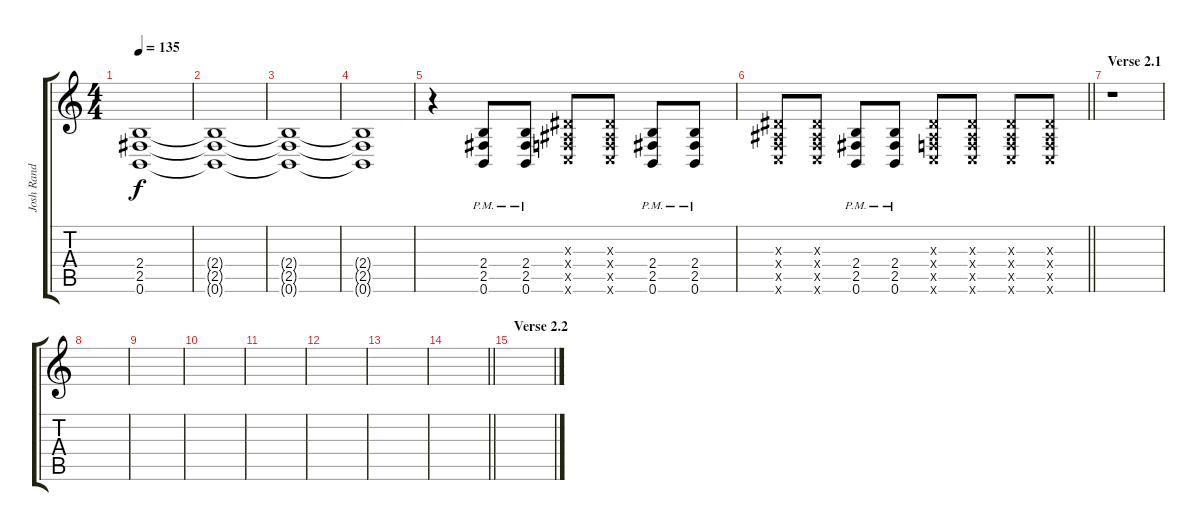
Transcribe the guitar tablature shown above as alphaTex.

\track ("Josh Rand" "Josh Rand") {instrument distortionguitar}
\staff {score tabs}
\tuning (B3 Gb3 D3 A2 E2 B1) {hide}
\ts (4 4)
\tempo 135
\clef g2
\ks c
(2.4{t} 2.5{t} 0.6{t}).1{dy f} |
(2.4{t} 2.5{t} 0.6{t}).1 |
(2.4{t} 2.5{t} 0.6{t}).1 |
(2.4{t} 2.5{t} 0.6{t}).1 |
r.4{volume 11} (2.4{pm} 2.5{pm} 0.6{pm}).8 (2.4{pm} 2.5{pm} 0.6{pm}).8 (1.3{x} 1.4{x} 1.5{x} 1.6{x}).8 (1.3{x} 1.4{x} 1.5{x} 1.6{x}).8 (2.4{pm} 2.5{pm} 0.6{pm}).8 (2.4{pm} 2.5{pm} 0.6{pm}).8 |
\barLineRight lightlight
(1.3{x} 1.4{x} 1.5{x} 1.6{x}).8 (1.3{x} 1.4{x} 1.5{x} 1.6{x}).8 (2.4{pm} 2.5{pm} 0.6{pm}).8 (2.4{pm} 2.5{pm} 0.6{pm}).8 (1.3{x} 1.4{x} 1.5{x} 1.6{x}).8 (1.3{x} 1.4{x} 1.5{x} 1.6{x}).8 (1.3{x} 1.4{x} 1.5{x} 1.6{x}).8 (1.3{x} 1.4{x} 1.5{x} 1.6{x}).8 |
\section ("" "Verse 2.1")
r.1{volume 10} |
|
|
|
|
|
|
\barLineRight lightlight
|
\section ("" "Verse 2.2")
